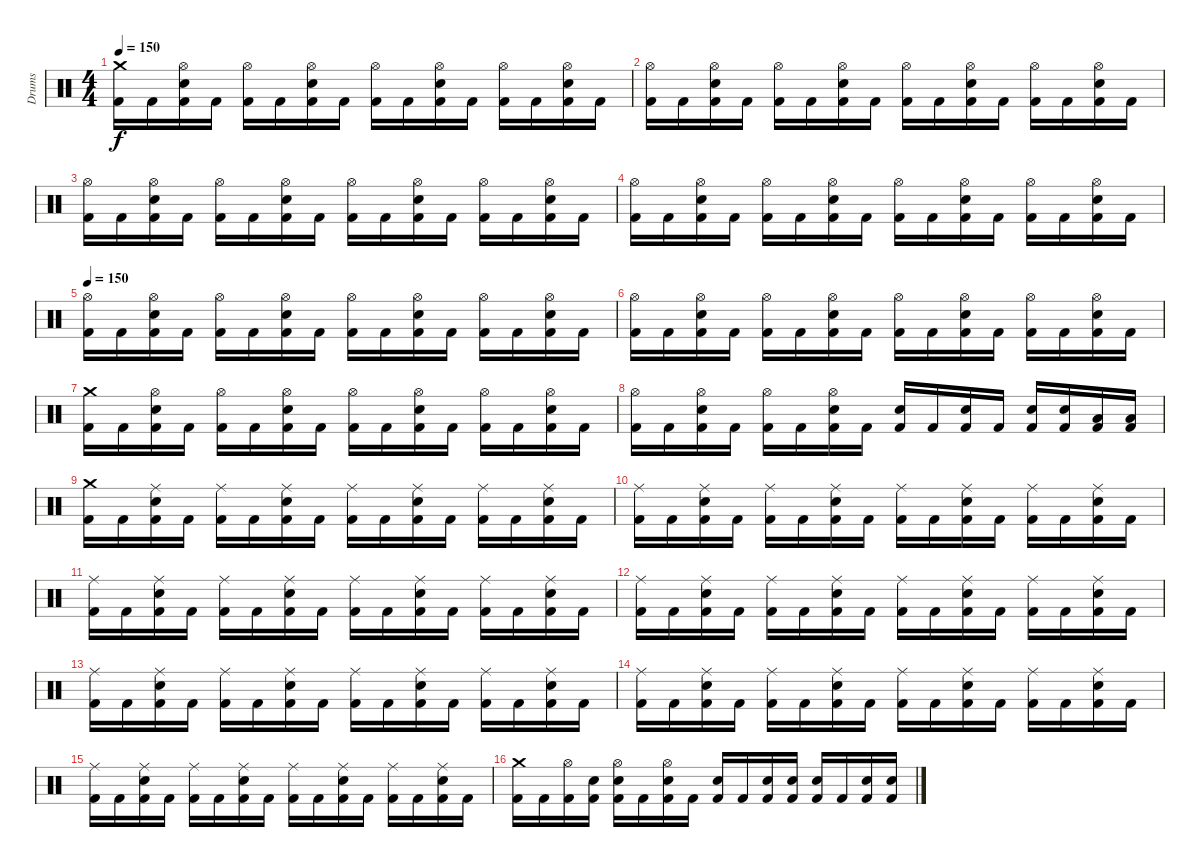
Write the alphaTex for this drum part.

\track ("Drums" "Drums") {instrument percussion}
\staff {score}
\articulation defaults
\ts (4 4)
\tempo 150
\clef neutral
\ks c
("Kick (hit) 2" "Crash medium (hit)").16{dy f} "Kick (hit) 2".16 ("Kick (hit) 2" "Snare (hit) 2" "Hi-Hat (open)").16 "Kick (hit) 2".16 ("Kick (hit) 2" "Hi-Hat (open)").16 "Kick (hit) 2".16 ("Kick (hit) 2" "Snare (hit) 2" "Hi-Hat (open)").16 "Kick (hit) 2".16 ("Kick (hit) 2" "Hi-Hat (open)").16 "Kick (hit) 2".16 ("Kick (hit) 2" "Snare (hit) 2" "Hi-Hat (open)").16 "Kick (hit) 2".16 ("Kick (hit) 2" "Hi-Hat (open)").16 "Kick (hit) 2".16 ("Kick (hit) 2" "Snare (hit) 2" "Hi-Hat (open)").16 "Kick (hit) 2".16 |
("Hi-Hat (open)" "Kick (hit) 2").16 "Kick (hit) 2".16 ("Kick (hit) 2" "Snare (hit) 2" "Hi-Hat (open)").16 "Kick (hit) 2".16 ("Kick (hit) 2" "Hi-Hat (open)").16 "Kick (hit) 2".16 ("Kick (hit) 2" "Snare (hit) 2" "Hi-Hat (open)").16 "Kick (hit) 2".16 ("Kick (hit) 2" "Hi-Hat (open)").16 "Kick (hit) 2".16 ("Kick (hit) 2" "Snare (hit) 2" "Hi-Hat (open)").16 "Kick (hit) 2".16 ("Kick (hit) 2" "Hi-Hat (open)").16 "Kick (hit) 2".16 ("Kick (hit) 2" "Snare (hit) 2" "Hi-Hat (open)").16 "Kick (hit) 2".16 |
("Hi-Hat (open)" "Kick (hit) 2").16 "Kick (hit) 2".16 ("Kick (hit) 2" "Snare (hit) 2" "Hi-Hat (open)").16 "Kick (hit) 2".16 ("Kick (hit) 2" "Hi-Hat (open)").16 "Kick (hit) 2".16 ("Kick (hit) 2" "Snare (hit) 2" "Hi-Hat (open)").16 "Kick (hit) 2".16 ("Kick (hit) 2" "Hi-Hat (open)").16 "Kick (hit) 2".16 ("Kick (hit) 2" "Snare (hit) 2" "Hi-Hat (open)").16 "Kick (hit) 2".16 ("Kick (hit) 2" "Hi-Hat (open)").16 "Kick (hit) 2".16 ("Kick (hit) 2" "Snare (hit) 2" "Hi-Hat (open)").16 "Kick (hit) 2".16 |
("Hi-Hat (open)" "Kick (hit) 2").16 "Kick (hit) 2".16 ("Kick (hit) 2" "Snare (hit) 2" "Hi-Hat (open)").16 "Kick (hit) 2".16 ("Kick (hit) 2" "Hi-Hat (open)").16 "Kick (hit) 2".16 ("Kick (hit) 2" "Snare (hit) 2" "Hi-Hat (open)").16 "Kick (hit) 2".16 ("Kick (hit) 2" "Hi-Hat (open)").16 "Kick (hit) 2".16 ("Kick (hit) 2" "Snare (hit) 2" "Hi-Hat (open)").16 "Kick (hit) 2".16 ("Kick (hit) 2" "Hi-Hat (open)").16 "Kick (hit) 2".16 ("Kick (hit) 2" "Snare (hit) 2" "Hi-Hat (open)").16 "Kick (hit) 2".16 |
\tempo 150
("Hi-Hat (open)" "Kick (hit) 2").16 "Kick (hit) 2".16 ("Kick (hit) 2" "Snare (hit) 2" "Hi-Hat (open)").16 "Kick (hit) 2".16 ("Kick (hit) 2" "Hi-Hat (open)").16 "Kick (hit) 2".16 ("Kick (hit) 2" "Snare (hit) 2" "Hi-Hat (open)").16 "Kick (hit) 2".16 ("Kick (hit) 2" "Hi-Hat (open)").16 "Kick (hit) 2".16 ("Kick (hit) 2" "Snare (hit) 2" "Hi-Hat (open)").16 "Kick (hit) 2".16 ("Kick (hit) 2" "Hi-Hat (open)").16 "Kick (hit) 2".16 ("Kick (hit) 2" "Snare (hit) 2" "Hi-Hat (open)").16 "Kick (hit) 2".16 |
("Hi-Hat (open)" "Kick (hit) 2").16 "Kick (hit) 2".16 ("Kick (hit) 2" "Snare (hit) 2" "Hi-Hat (open)").16 "Kick (hit) 2".16 ("Kick (hit) 2" "Hi-Hat (open)").16 "Kick (hit) 2".16 ("Kick (hit) 2" "Snare (hit) 2" "Hi-Hat (open)").16 "Kick (hit) 2".16 ("Kick (hit) 2" "Hi-Hat (open)").16 "Kick (hit) 2".16 ("Kick (hit) 2" "Snare (hit) 2" "Hi-Hat (open)").16 "Kick (hit) 2".16 ("Kick (hit) 2" "Hi-Hat (open)").16 "Kick (hit) 2".16 ("Kick (hit) 2" "Snare (hit) 2" "Hi-Hat (open)").16 "Kick (hit) 2".16 |
("Crash medium (hit)" "Kick (hit) 2").16 "Kick (hit) 2".16 ("Kick (hit) 2" "Snare (hit) 2" "Hi-Hat (open)").16 "Kick (hit) 2".16 ("Kick (hit) 2" "Hi-Hat (open)").16 "Kick (hit) 2".16 ("Kick (hit) 2" "Snare (hit) 2" "Hi-Hat (open)").16 "Kick (hit) 2".16 ("Kick (hit) 2" "Hi-Hat (open)").16 "Kick (hit) 2".16 ("Kick (hit) 2" "Snare (hit) 2" "Hi-Hat (open)").16 "Kick (hit) 2".16 ("Kick (hit) 2" "Hi-Hat (open)").16 "Kick (hit) 2".16 ("Kick (hit) 2" "Snare (hit) 2" "Hi-Hat (open)").16 "Kick (hit) 2".16 |
("Hi-Hat (open)" "Kick (hit) 2").16 "Kick (hit) 2".16 ("Kick (hit) 2" "Snare (hit) 2" "Hi-Hat (open)").16 "Kick (hit) 2".16 ("Kick (hit) 2" "Hi-Hat (open)").16 "Kick (hit) 2".16 ("Kick (hit) 2" "Snare (hit) 2" "Hi-Hat (open)").16 "Kick (hit) 2".16 ("Snare (hit) 2" "Kick (hit) 2").16 "Kick (hit) 2".16 ("Kick (hit) 2" "Snare (hit) 2").16 "Kick (hit) 2".16 ("Snare (hit) 2" "Kick (hit) 2").16 ("Snare (hit) 2" "Kick (hit) 2").16 ("Low Tom (hit)" "Kick (hit) 2").16 ("Low Tom (hit)" "Kick (hit) 2").16 |
("Kick (hit) 2" "Crash medium (hit)").16 "Kick (hit) 2".16 ("Kick (hit) 2" "Snare (hit) 2" "Ride (middle)").16 "Kick (hit) 2".16 ("Kick (hit) 2" "Ride (middle)").16 "Kick (hit) 2".16 ("Kick (hit) 2" "Snare (hit) 2" "Ride (middle)").16 "Kick (hit) 2".16 ("Kick (hit) 2" "Ride (middle)").16 "Kick (hit) 2".16 ("Kick (hit) 2" "Snare (hit) 2" "Ride (middle)").16 "Kick (hit) 2".16 ("Kick (hit) 2" "Ride (middle)").16 "Kick (hit) 2".16 ("Kick (hit) 2" "Snare (hit) 2" "Ride (middle)").16 "Kick (hit) 2".16 |
("Ride (middle)" "Kick (hit) 2").16 "Kick (hit) 2".16 ("Kick (hit) 2" "Snare (hit) 2" "Ride (middle)").16 "Kick (hit) 2".16 ("Kick (hit) 2" "Ride (middle)").16 "Kick (hit) 2".16 ("Kick (hit) 2" "Snare (hit) 2" "Ride (middle)").16 "Kick (hit) 2".16 ("Kick (hit) 2" "Ride (middle)").16 "Kick (hit) 2".16 ("Kick (hit) 2" "Snare (hit) 2" "Ride (middle)").16 "Kick (hit) 2".16 ("Kick (hit) 2" "Ride (middle)").16 "Kick (hit) 2".16 ("Kick (hit) 2" "Snare (hit) 2" "Ride (middle)").16 "Kick (hit) 2".16 |
("Ride (middle)" "Kick (hit) 2").16 "Kick (hit) 2".16 ("Kick (hit) 2" "Snare (hit) 2" "Ride (middle)").16 "Kick (hit) 2".16 ("Kick (hit) 2" "Ride (middle)").16 "Kick (hit) 2".16 ("Kick (hit) 2" "Snare (hit) 2" "Ride (middle)").16 "Kick (hit) 2".16 ("Kick (hit) 2" "Ride (middle)").16 "Kick (hit) 2".16 ("Kick (hit) 2" "Snare (hit) 2" "Ride (middle)").16 "Kick (hit) 2".16 ("Kick (hit) 2" "Ride (middle)").16 "Kick (hit) 2".16 ("Kick (hit) 2" "Snare (hit) 2" "Ride (middle)").16 "Kick (hit) 2".16 |
("Ride (middle)" "Kick (hit) 2").16 "Kick (hit) 2".16 ("Kick (hit) 2" "Snare (hit) 2" "Ride (middle)").16 "Kick (hit) 2".16 ("Kick (hit) 2" "Ride (middle)").16 "Kick (hit) 2".16 ("Kick (hit) 2" "Snare (hit) 2" "Ride (middle)").16 "Kick (hit) 2".16 ("Kick (hit) 2" "Ride (middle)").16 "Kick (hit) 2".16 ("Kick (hit) 2" "Snare (hit) 2" "Ride (middle)").16 "Kick (hit) 2".16 ("Kick (hit) 2" "Ride (middle)").16 "Kick (hit) 2".16 ("Kick (hit) 2" "Snare (hit) 2" "Ride (middle)").16 "Kick (hit) 2".16 |
("Ride (middle)" "Kick (hit) 2").16 "Kick (hit) 2".16 ("Kick (hit) 2" "Snare (hit) 2" "Ride (middle)").16 "Kick (hit) 2".16 ("Kick (hit) 2" "Ride (middle)").16 "Kick (hit) 2".16 ("Kick (hit) 2" "Snare (hit) 2" "Ride (middle)").16 "Kick (hit) 2".16 ("Kick (hit) 2" "Ride (middle)").16 "Kick (hit) 2".16 ("Kick (hit) 2" "Snare (hit) 2" "Ride (middle)").16 "Kick (hit) 2".16 ("Kick (hit) 2" "Ride (middle)").16 "Kick (hit) 2".16 ("Kick (hit) 2" "Snare (hit) 2" "Ride (middle)").16 "Kick (hit) 2".16 |
("Ride (middle)" "Kick (hit) 2").16 "Kick (hit) 2".16 ("Kick (hit) 2" "Snare (hit) 2" "Ride (middle)").16 "Kick (hit) 2".16 ("Kick (hit) 2" "Ride (middle)").16 "Kick (hit) 2".16 ("Kick (hit) 2" "Snare (hit) 2" "Ride (middle)").16 "Kick (hit) 2".16 ("Kick (hit) 2" "Ride (middle)").16 "Kick (hit) 2".16 ("Kick (hit) 2" "Snare (hit) 2" "Ride (middle)").16 "Kick (hit) 2".16 ("Kick (hit) 2" "Ride (middle)").16 "Kick (hit) 2".16 ("Kick (hit) 2" "Snare (hit) 2" "Ride (middle)").16 "Kick (hit) 2".16 |
("Ride (middle)" "Kick (hit) 2").16 "Kick (hit) 2".16 ("Kick (hit) 2" "Snare (hit) 2" "Ride (middle)").16 "Kick (hit) 2".16 ("Kick (hit) 2" "Ride (middle)").16 "Kick (hit) 2".16 ("Kick (hit) 2" "Snare (hit) 2" "Ride (middle)").16 "Kick (hit) 2".16 ("Kick (hit) 2" "Ride (middle)").16 "Kick (hit) 2".16 ("Kick (hit) 2" "Snare (hit) 2" "Ride (middle)").16 "Kick (hit) 2".16 ("Kick (hit) 2" "Ride (middle)").16 "Kick (hit) 2".16 ("Kick (hit) 2" "Snare (hit) 2" "Ride (middle)").16 "Kick (hit) 2".16 |
("Crash medium (hit)" "Kick (hit) 2").16 "Kick (hit) 2".16 ("Hi-Hat (open)" "Kick (hit) 2").16 ("Snare (hit) 2" "Kick (hit) 2").16 ("Snare (hit) 2" "Hi-Hat (open)" "Kick (hit) 2").16 "Kick (hit) 2".16 ("Snare (hit) 2" "Hi-Hat (open)" "Kick (hit) 2").16 "Kick (hit) 2".16 ("Snare (hit) 2" "Kick (hit) 2").16 "Kick (hit) 2".16 ("Snare (hit) 2" "Kick (hit) 2").16 ("Snare (hit) 2" "Kick (hit) 2").16 ("Snare (hit) 2" "Kick (hit) 2").16 "Kick (hit) 2".16 ("Snare (hit) 2" "Kick (hit) 2").16 ("Snare (hit) 2" "Kick (hit) 2").16
